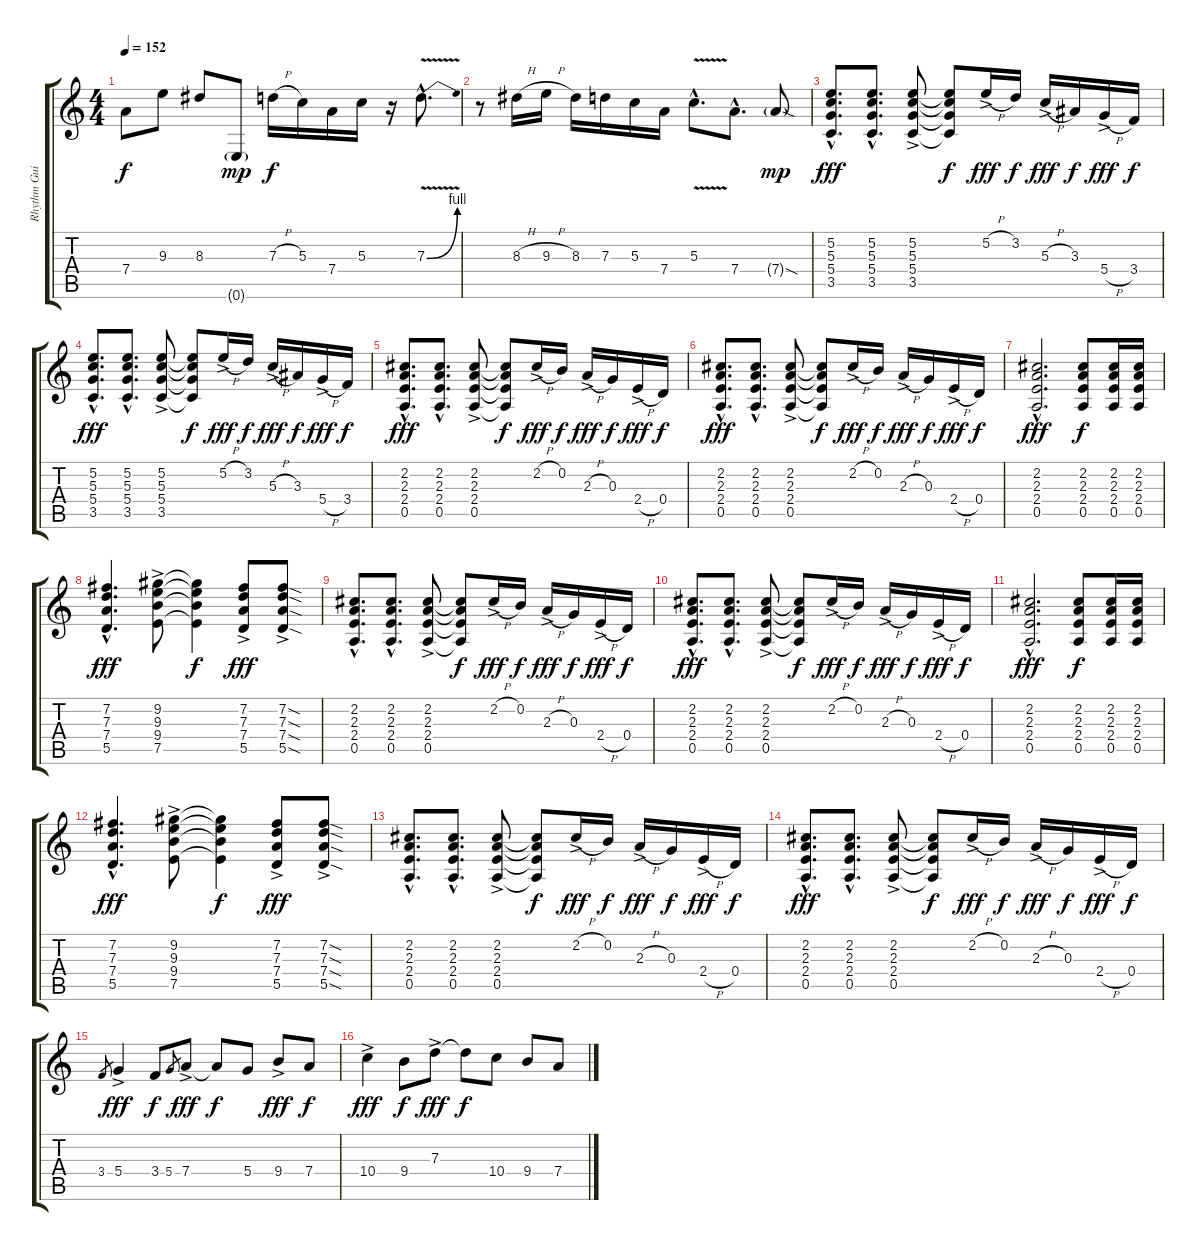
\track ("Rhythm Guitar 2" "Rhythm Gui") {instrument electricguitarclean}
\staff {score tabs}
\tuning (E4 B3 G3 D3 A2 E2) {hide}
\ts (4 4)
\tempo 152
\clef g2
\ks c
7.4.8{dy f} 9.3.8 8.3.8 0.6{g}.8{dy mp} 7.3{h}.16{dy f} 5.3.16 7.4.16 5.3.16 r.16 7.3{be (bend 0 0 60 4) v hac}.8{d} |
r.8 8.3{h}.16 9.3{h}.16 8.3.16 7.3.16 5.3.16 7.4.16 5.3{v hac}.8{d} 7.4{hac}.8{d} 7.4{sod g}.8{dy mp} |
(5.2{hac} 5.3{hac} 5.4{hac} 3.5{hac}).8{d dy fff} (5.2{hac} 5.3{hac} 5.4{hac} 3.5{hac}).8{d} (5.2 5.3 5.4 3.5{ac}).8 (5.2{t} 5.3{t} 5.4{t} 3.5{t}).8{dy f} 5.2{h ac}.16{dy fff} 3.2.16{dy f} 5.3{h ac}.16{dy fff} 3.3.16{dy f} 5.4{h ac}.16{dy fff} 3.4.16{dy f} |
(5.2{hac} 5.3{hac} 5.4{hac} 3.5{hac}).8{d dy fff} (5.2{hac} 5.3{hac} 5.4{hac} 3.5{hac}).8{d} (5.2 5.3 5.4 3.5{ac}).8 (5.2{t} 5.3{t} 5.4{t} 3.5{t}).8{dy f} 5.2{h ac}.16{dy fff} 3.2.16{dy f} 5.3{h ac}.16{dy fff} 3.3.16{dy f} 5.4{h ac}.16{dy fff} 3.4.16{dy f} |
(2.2{hac} 2.3{hac} 2.4{hac} 0.5{hac}).8{d dy fff} (2.2{hac} 2.3{hac} 2.4{hac} 0.5{hac}).8{d} (2.2 2.3 2.4 0.5{ac}).8 (2.2{t} 2.3{t} 2.4{t} 0.5{t}).8{dy f} 2.2{h ac}.16{dy fff} 0.2.16{dy f} 2.3{h ac}.16{dy fff} 0.3.16{dy f} 2.4{h ac}.16{dy fff} 0.4.16{dy f} |
(2.2{hac} 2.3{hac} 2.4{hac} 0.5{hac}).8{d dy fff} (2.2{hac} 2.3{hac} 2.4{hac} 0.5{hac}).8{d} (2.2 2.3 2.4 0.5{ac}).8 (2.2{t} 2.3{t} 2.4{t} 0.5{t}).8{dy f} 2.2{h ac}.16{dy fff} 0.2.16{dy f} 2.3{h ac}.16{dy fff} 0.3.16{dy f} 2.4{h ac}.16{dy fff} 0.4.16{dy f} |
(2.2{hac} 2.3{hac} 2.4{hac} 0.5{hac}).2{d dy fff} (2.2 2.3 2.4 0.5).8{dy f} (2.2 2.3 2.4 0.5).16 (2.2 2.3 2.4 0.5).16 |
(7.2{hac} 7.3{hac} 7.4{hac} 5.5{hac}).4{d dy fff} (9.2{ac} 9.3 9.4 7.5).8 (9.2{t} 9.3{t} 9.4{t} 7.5{t}).4{dy f} (7.2 7.3 7.4 5.5{ac}).8{dy fff} (7.2{sod} 7.3{sod} 7.4{sod} 5.5{sod ac}).8 |
(2.2{hac} 2.3{hac} 2.4{hac} 0.5{hac}).8{d} (2.2{hac} 2.3{hac} 2.4{hac} 0.5{hac}).8{d} (2.2 2.3 2.4 0.5{ac}).8 (2.2{t} 2.3{t} 2.4{t} 0.5{t}).8{dy f} 2.2{h ac}.16{dy fff} 0.2.16{dy f} 2.3{h ac}.16{dy fff} 0.3.16{dy f} 2.4{h ac}.16{dy fff} 0.4.16{dy f} |
(2.2{hac} 2.3{hac} 2.4{hac} 0.5{hac}).8{d dy fff} (2.2{hac} 2.3{hac} 2.4{hac} 0.5{hac}).8{d} (2.2 2.3 2.4 0.5{ac}).8 (2.2{t} 2.3{t} 2.4{t} 0.5{t}).8{dy f} 2.2{h ac}.16{dy fff} 0.2.16{dy f} 2.3{h ac}.16{dy fff} 0.3.16{dy f} 2.4{h ac}.16{dy fff} 0.4.16{dy f} |
(2.2{hac} 2.3{hac} 2.4{hac} 0.5{hac}).2{d dy fff} (2.2 2.3 2.4 0.5).8{dy f} (2.2 2.3 2.4 0.5).16 (2.2 2.3 2.4 0.5).16 |
(7.2{hac} 7.3{hac} 7.4{hac} 5.5{hac}).4{d dy fff} (9.2{ac} 9.3 9.4 7.5).8 (9.2{t} 9.3{t} 9.4{t} 7.5{t}).4{dy f} (7.2 7.3 7.4 5.5{ac}).8{dy fff} (7.2{sod} 7.3{sod} 7.4{sod} 5.5{sod ac}).8 |
(2.2{hac} 2.3{hac} 2.4{hac} 0.5{hac}).8{d} (2.2{hac} 2.3{hac} 2.4{hac} 0.5{hac}).8{d} (2.2 2.3 2.4 0.5{ac}).8 (2.2{t} 2.3{t} 2.4{t} 0.5{t}).8{dy f} 2.2{h ac}.16{dy fff} 0.2.16{dy f} 2.3{h ac}.16{dy fff} 0.3.16{dy f} 2.4{h ac}.16{dy fff} 0.4.16{dy f} |
(2.2{hac} 2.3{hac} 2.4{hac} 0.5{hac}).8{d dy fff} (2.2{hac} 2.3{hac} 2.4{hac} 0.5{hac}).8{d} (2.2 2.3 2.4 0.5{ac}).8 (2.2{t} 2.3{t} 2.4{t} 0.5{t}).8{dy f} 2.2{h ac}.16{dy fff} 0.2.16{dy f} 2.3{h ac}.16{dy fff} 0.3.16{dy f} 2.4{h ac}.16{dy fff} 0.4.16{dy f} |
3.4.8{gr} 5.4{ac}.4{dy fff} 3.4.8{dy f} 5.4.8{gr} 7.4{ac}.8{dy fff} 7.4{t}.8{dy f} 5.4.8 9.4{ac}.8{dy fff} 7.4.8{dy f} |
10.4{ac}.4{dy fff} 9.4.8{dy f} 7.3{ac}.8{dy fff} 7.3{t}.8{dy f} 10.4.8 9.4.8 7.4.8
